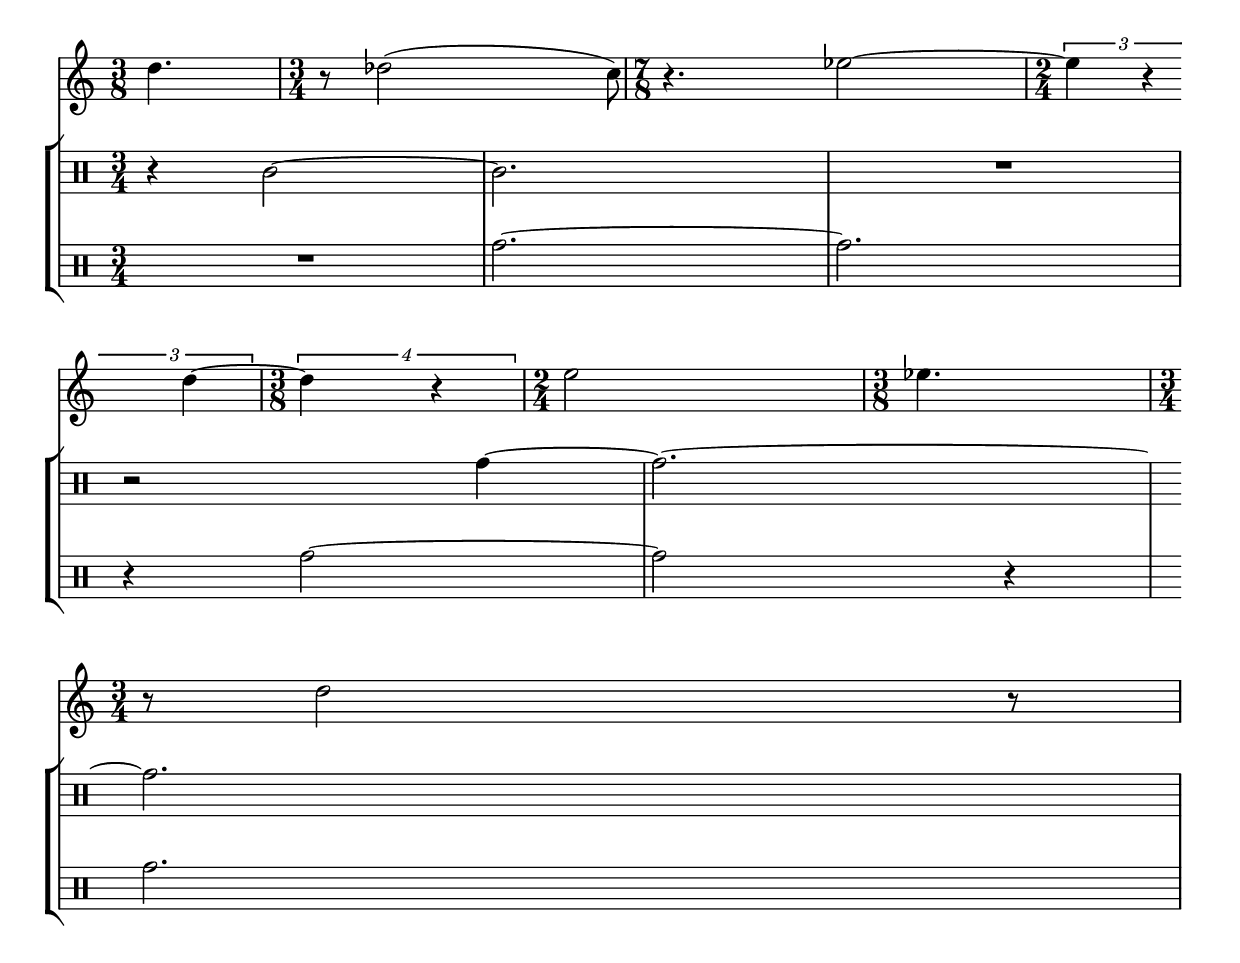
%% Do not edit this file; it is auto-generated from LSR http://lsr.dsi.unimi.it
%% This file is in the public domain.
\version "2.11.66"

\header {
  lsrtags = "rhythms, percussion"

  texidoc = "
In the following snippet, two parts have a completely different time
signature, yet remain synchronized. The bar lines can no longer be
printed at the @code{Score} level; to allow independent bar lines in
each part, the @code{Barline_engraver} is moved from the @code{Score}
context to the @code{Staff} context. 

"
  doctitle = "Printing music with different time signatures"
} % begin verbatim

\paper {
  indent = #0
  ragged-right = ##t
}

global = { \time 3/4 { s2.*3 } \bar "" \break { s2.*3 } }

\layout {
  \context {
    \Score
    \remove "Timing_translator"
    \remove "Time_signature_engraver"
    \remove "Default_bar_line_engraver"
    \override SpacingSpanner #'uniform-stretching = ##t
    \override SpacingSpanner #'strict-note-spacing = ##t
    proportionalNotationDuration = #(ly:make-moment 1 64)
  }
  \context {
    \Staff
    \consists "Timing_translator"
    \consists "Default_bar_line_engraver"
    \consists "Time_signature_engraver"
  }
  \context {
    \Voice
    \remove "Forbid_line_break_engraver"
    tupletFullLength = ##t
  }
}

Bassklarinette = \new Staff <<
  \global {
    \bar "|"
    \clef treble
    \time 3/8
    d''4.
    
    \bar "|"
    \time 3/4
    r8 des''2( c''8)
    
    \bar "|"
    \time 7/8
    r4. ees''2 ~
    
    \bar "|"
    \time 2/4
    \tupletUp
    \times 2/3 { ees''4 r4 d''4 ~ }
    
    \bar "|"
    \time 3/8
    \tupletUp
    \times 3/4 { d''4 r4 }
    
    \bar "|"
    \time 2/4
    e''2
    
    \bar "|"
    \time 3/8
    es''4.
    
    \bar "|"
    \time 3/4
    r8 d''2 r8
    \bar "|"
  }
>>

Perkussion = \new StaffGroup <<
  \new Staff <<
    \global {
      \bar "|"
      \clef percussion
      \time 3/4
      r4 c'2 ~
      
      \bar "|"
      c'2.
      
      \bar "|"
      R2.
      
      \bar "|"
      r2 g'4 ~
      
      \bar "|"
      g'2. ~
      
      \bar "|"
      g'2.
    }
  >>
  \new Staff <<
    \global {
      \bar "|"
      \clef percussion
      \time 3/4
      R2.
      
      \bar "|"
      g'2. ~
      
      \bar "|"
      g'2.
      
      \bar "|"
      r4 g'2 ~
      
      \bar "|"
      g'2 r4
      
      \bar "|"
      g'2.
    }
  >>
>>

\score {
  <<  \Bassklarinette \Perkussion >>
}
